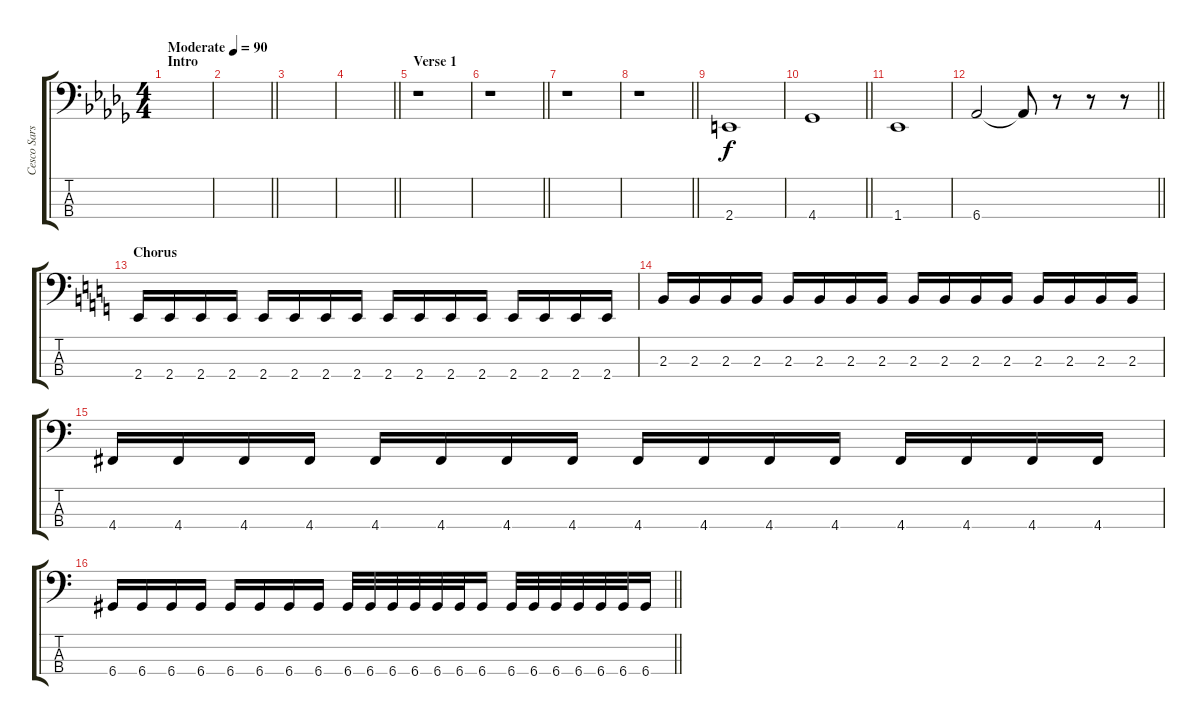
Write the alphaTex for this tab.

\track ("Cesco Sarsano (Bass)" "Cesco Sars") {instrument electricbasspick}
\staff {score tabs}
\tuning (G2 D2 A1 D1) {hide}
\ts (4 4)
\section ("" "Intro")
\tempo (90 "Moderate")
\clef f4
\ks db
|
\barLineRight lightlight
|
|
\barLineRight lightlight
|
\section ("" "Verse 1")
r.1 |
\barLineRight lightlight
r.1 |
r.1 |
\barLineRight lightlight
r.1 |
2.4.1 |
\barLineRight lightlight
4.4.1 |
1.4.1 |
\barLineRight lightlight
6.4.2 6.4{t}.8 r.8 r.8 r.8 |
\section ("" "Chorus")
\ks c
2.4.16 2.4.16 2.4.16 2.4.16 2.4.16 2.4.16 2.4.16 2.4.16 2.4.16 2.4.16 2.4.16 2.4.16 2.4.16 2.4.16 2.4.16 2.4.16 |
2.3.16 2.3.16 2.3.16 2.3.16 2.3.16 2.3.16 2.3.16 2.3.16 2.3.16 2.3.16 2.3.16 2.3.16 2.3.16 2.3.16 2.3.16 2.3.16 |
4.4.16 4.4.16 4.4.16 4.4.16 4.4.16 4.4.16 4.4.16 4.4.16 4.4.16 4.4.16 4.4.16 4.4.16 4.4.16 4.4.16 4.4.16 4.4.16 |
\barLineRight lightlight
6.4.16 6.4.16 6.4.16 6.4.16 6.4.16 6.4.16 6.4.16 6.4.16 6.4.32 6.4.32 6.4.32 6.4.32 6.4.32 6.4.32 6.4.16 6.4.32 6.4.32 6.4.32 6.4.32 6.4.32 6.4.32 6.4.16
